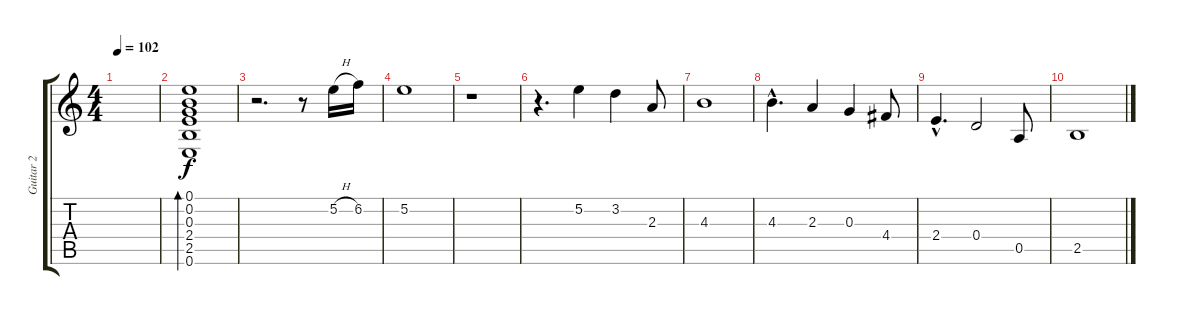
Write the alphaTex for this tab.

\track ("Guitar 2" "Guitar 2") {instrument electricguitarclean}
\staff {score tabs}
\tuning (E4 B3 G3 D3 A2 E2) {hide}
\ts (4 4)
\tempo 102
\clef g2
\ks c
|
(0.1 0.2 0.3 2.4 2.5 0.6).1{bd 240} |
r.2{d} r.8 5.2{h}.16 6.2.16 |
5.2.1 |
r.1 |
r.4{d} 5.2.4 3.2.4 2.3.8 |
4.3.1 |
4.3{hac}.4{d} 2.3.4 0.3.4 4.4.8 |
2.4{hac}.4{d} 0.4.2 0.5.8 |
2.5.1
